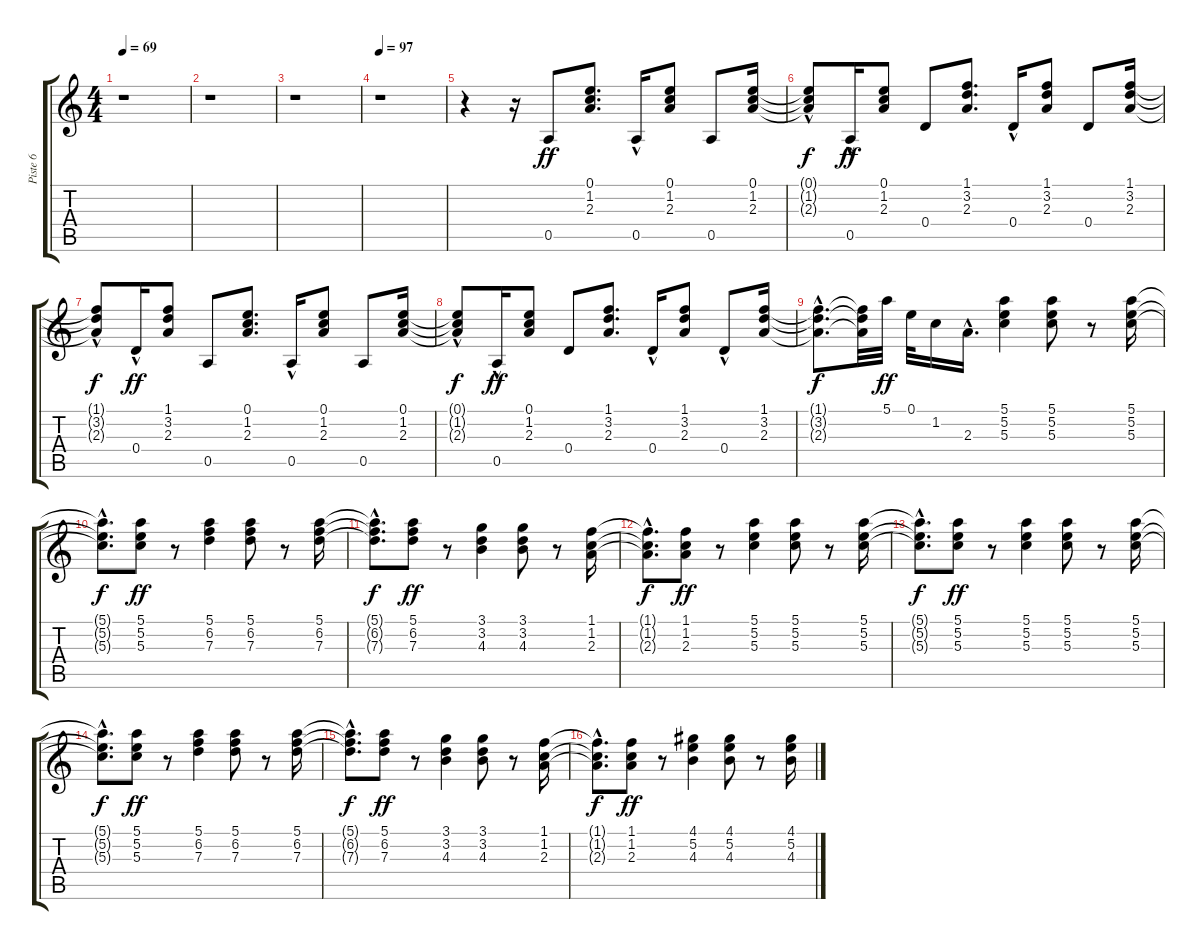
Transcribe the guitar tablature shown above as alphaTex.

\track ("Piste 6" "Piste 6") {instrument acousticguitarsteel}
\staff {score tabs}
\tuning (E4 B3 G3 D3 A2 E2) {hide}
\ts (4 4)
\tempo 69
\clef g2
\ks c
r.1{dy ff instrument acousticguitarsteel} |
r.1 |
r.1 |
\tempo 97
r.1 |
r.4 r.16 0.5.8 (0.1 1.2 2.3).8{d} 0.5{hac}.16 (0.1 1.2 2.3).8 0.5.8 (0.1 1.2 2.3).16 |
(0.1{hac t} 1.2{hac t} 2.3{hac t}).8{dy f} 0.5{hac}.16{dy ff} (0.1 1.2 2.3).8 0.4.8 (1.1 3.2 2.3).8{d} 0.4{hac}.16 (1.1 3.2 2.3).8 0.4.8 (1.1 3.2 2.3).16 |
(1.1{hac t} 3.2{hac t} 2.3{hac t}).8{dy f} 0.4{hac}.16{dy ff} (1.1 3.2 2.3).8 0.5.8 (0.1 1.2 2.3).8{d} 0.5{hac}.16 (0.1 1.2 2.3).8 0.5.8 (0.1 1.2 2.3).16 |
(0.1{hac t} 1.2{hac t} 2.3{hac t}).8{dy f} 0.5{hac}.16{dy ff} (0.1 1.2 2.3).8 0.4.8 (1.1 3.2 2.3).8{d} 0.4{hac}.16 (1.1 3.2 2.3).8 0.4{hac}.8 (1.1 3.2 2.3).16 |
(1.1{hac t} 3.2{hac t} 2.3{hac t}).8{d dy f} (1.1{t} 3.2{t} 2.3{t}).32 5.1.32{dy ff} 0.1.32 1.2.16 2.3{hac}.16{d} (5.1 5.2 5.3).4 (5.1 5.2 5.3).8 r.8 (5.1 5.2 5.3).16 |
(5.1{hac t} 5.2{hac t} 5.3{hac t}).8{d dy f} (5.1 5.2 5.3).8{dy ff} r.8 (5.1 6.2 7.3).4 (5.1 6.2 7.3).8 r.8 (5.1 6.2 7.3).16 |
(5.1{hac t} 6.2{hac t} 7.3{hac t}).8{d dy f} (5.1 6.2 7.3).8{dy ff} r.8 (3.1 3.2 4.3).4 (3.1 3.2 4.3).8 r.8 (1.1 1.2 2.3).16 |
(1.1{hac t} 1.2{hac t} 2.3{hac t}).8{d dy f} (1.1 1.2 2.3).8{dy ff} r.8 (5.1 5.2 5.3).4 (5.1 5.2 5.3).8 r.8 (5.1 5.2 5.3).16 |
(5.1{hac t} 5.2{hac t} 5.3{hac t}).8{d dy f} (5.1 5.2 5.3).8{dy ff} r.8 (5.1 5.2 5.3).4 (5.1 5.2 5.3).8 r.8 (5.1 5.2 5.3).16 |
(5.1{hac t} 5.2{hac t} 5.3{hac t}).8{d dy f} (5.1 5.2 5.3).8{dy ff} r.8 (5.1 6.2 7.3).4 (5.1 6.2 7.3).8 r.8 (5.1 6.2 7.3).16 |
(5.1{hac t} 6.2{hac t} 7.3{hac t}).8{d dy f} (5.1 6.2 7.3).8{dy ff} r.8 (3.1 3.2 4.3).4 (3.1 3.2 4.3).8 r.8 (1.1 1.2 2.3).16 |
(1.1{hac t} 1.2{hac t} 2.3{hac t}).8{d dy f} (1.1 1.2 2.3).8{dy ff} r.8 (4.1 5.2 4.3).4 (4.1 5.2 4.3).8 r.8 (4.1 5.2 4.3).16
